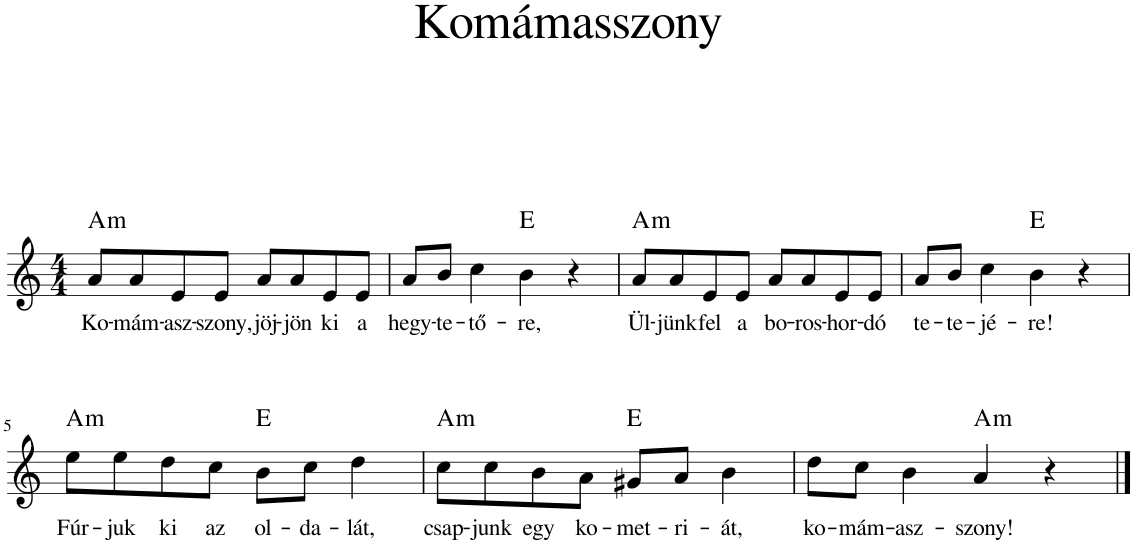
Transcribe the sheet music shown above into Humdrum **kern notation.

**kern	**text	**harte
*part1	*part1	*part1
*staff1	*staff1	*
*I"Piano	*	*
*I'Pno.	*	*
*clefG2	*	*
*k[]	*	*
*M4/4	*	*
=1	=1	=1
!	!LO:LY:b	!LO:H:kt=m
8a/L	Ko-	A:min
!	!LO:LY:b	!
8a/	-mám-	.
!	!LO:LY:b	!
8e/	-asz-	.
!	!LO:LY:b	!
8e/J	-szony,	.
!	!LO:LY:b	!
8a/L	jöj-	.
!	!LO:LY:b	!
8a/	-jön	.
!	!LO:LY:b	!
8e/	ki	.
!	!LO:LY:b	!
8e/J	a	.
=2	=2	=2
!	!LO:LY:b	!
8a/L	hegy-	.
!	!LO:LY:b	!
8b/J	-te-	.
!	!LO:LY:b	!
4cc\	-tő-	.
!	!LO:LY:b	!
4b\	-re,	E:maj
4r	.	.
=3	=3	=3
!	!LO:LY:b	!LO:H:kt=m
8a/L	Ül-	A:min
!	!LO:LY:b	!
8a/	-jünk	.
!	!LO:LY:b	!
8e/	fel	.
!	!LO:LY:b	!
8e/J	a	.
!	!LO:LY:b	!
8a/L	bo-	.
!	!LO:LY:b	!
8a/	-ros-	.
!	!LO:LY:b	!
8e/	-hor-	.
!	!LO:LY:b	!
8e/J	-dó	.
=4	=4	=4
!	!LO:LY:b	!
8a/L	te-	.
!	!LO:LY:b	!
8b/J	-te-	.
!	!LO:LY:b	!
4cc\	-jé-	.
!	!LO:LY:b	!
4b\	-re!	E:maj
4r	.	.
!!LO:LB:g=z
=5	=5	=5
!	!LO:LY:b	!LO:H:kt=m
8ee\L	Fúr-	A:min
!	!LO:LY:b	!
8ee\	-juk	.
!	!LO:LY:b	!
8dd\	ki	.
!	!LO:LY:b	!
8cc\J	az	.
!	!LO:LY:b	!
8b\L	ol-	E:maj
!	!LO:LY:b	!
8cc\J	-da-	.
!	!LO:LY:b	!
4dd\	-lát,	.
=6	=6	=6
!	!LO:LY:b	!LO:H:kt=m
8cc\L	csap-	A:min
!	!LO:LY:b	!
8cc\	-junk	.
!	!LO:LY:b	!
8b\	egy	.
!	!LO:LY:b	!
8a\J	ko-	.
!	!LO:LY:b	!
8g#X/L	-met-	E:maj
!	!LO:LY:b	!
8a/J	-ri-	.
!	!LO:LY:b	!
4b\	-át,	.
=7	=7	=7
!	!LO:LY:b	!
8dd\L	ko-	.
!	!LO:LY:b	!
8cc\J	-mám-	.
!	!LO:LY:b	!
4b\	-asz-	.
!	!LO:LY:b	!LO:H:kt=m
4a/	-szony!	A:min
4r	.	.
==	==	==
*-	*-	*-
